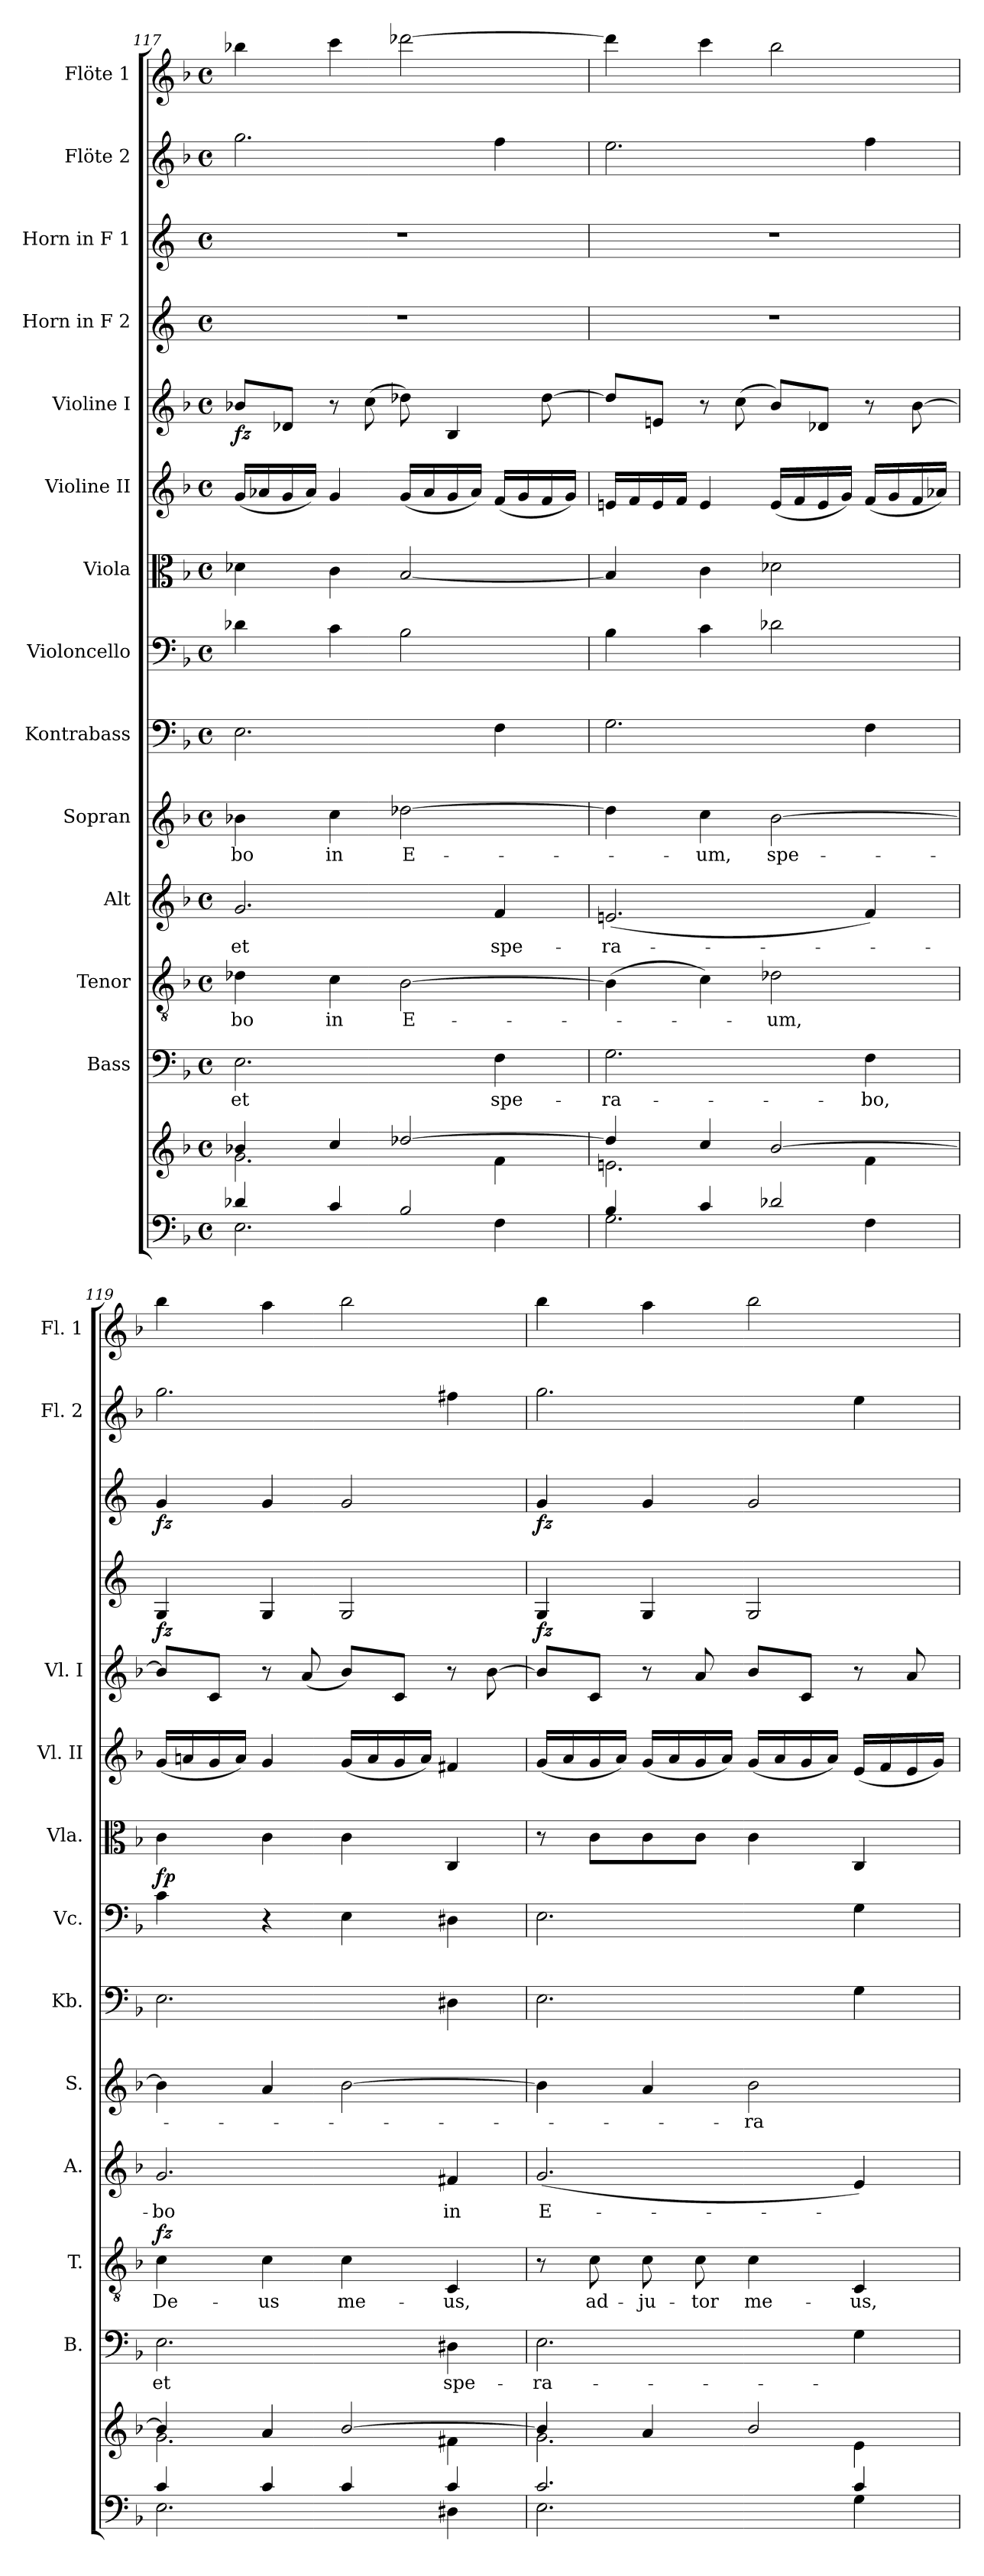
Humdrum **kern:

**kern	**kern	**kern	**text	**kern	**text	**dynam	**kern	**text	**kern	**text	**kern	**kern	**kern	**dynam	**kern	**kern	**dynam	**kern	**dynam	**kern	**dynam	**kern	**kern
*part14	*part14	*part13	*part13	*part12	*part12	*part12	*part11	*part11	*part10	*part10	*part9	*part8	*part7	*part7	*part6	*part5	*part5	*part4	*part4	*part3	*part3	*part2	*part1
*staff15	*staff14	*staff13	*staff13	*staff12	*staff12	*staff12	*staff11	*staff11	*staff10	*staff10	*staff9	*staff8	*staff7	*staff7	*staff6	*staff5	*staff5	*staff4	*staff4	*staff3	*staff3	*staff2	*staff1
*	*	*I"Bass	*	*I"Tenor	*	*	*I"Alt	*	*I"Sopran	*	*I"Kontrabass	*I"Violoncello	*I"Viola	*	*I"Violine II	*I"Violine I	*	*I"Horn in F 2	*	*I"Horn in F 1	*	*I"Flöte 2	*I"Flöte 1
*	*	*I'B.	*	*I'T.	*	*	*I'A.	*	*I'S.	*	*I'Kb.	*I'Vc.	*I'Vla.	*	*I'Vl. II	*I'Vl. I	*	*	*	*	*	*I'Fl. 2	*I'Fl. 1
*clefF4	*clefG2	*clefF4	*	*clefGv2	*	*	*clefG2	*	*clefG2	*	*clefF4	*clefF4	*clefC3	*	*clefG2	*clefG2	*	*clefG2	*	*clefG2	*	*clefG2	*clefG2
*	*	*	*	*	*	*	*	*	*	*	*ITrd7c12	*	*	*	*	*	*	*ITrd4c7	*	*ITrd4c7	*	*	*
*k[b-]	*k[b-]	*k[b-]	*	*k[b-]	*	*	*k[b-]	*	*k[b-]	*	*k[b-]	*k[b-]	*k[b-]	*	*k[b-]	*k[b-]	*	*k[b-]	*	*k[b-]	*	*k[b-]	*k[b-]
*F:	*F:	*F:	*	*F:	*	*	*F:	*	*F:	*	*F:	*F:	*F:	*	*F:	*F:	*	*F:	*	*F:	*	*F:	*F:
*M4/4	*M4/4	*M4/4	*	*M4/4	*	*	*M4/4	*	*M4/4	*	*M4/4	*M4/4	*M4/4	*	*M4/4	*M4/4	*	*M4/4	*	*M4/4	*	*M4/4	*M4/4
*met(c)	*met(c)	*met(c)	*	*met(c)	*	*	*met(c)	*	*met(c)	*	*met(c)	*met(c)	*met(c)	*	*met(c)	*met(c)	*	*met(c)	*	*met(c)	*	*met(c)	*met(c)
=117	=117	=117	=117	=117	=117	=117	=117	=117	=117	=117	=117	=117	=117	=117	=117	=117	=117	=117	=117	=117	=117	=117	=117
*^	*^	*	*	*	*	*	*	*	*	*	*	*	*	*	*	*	*	*	*	*	*	*	*
!	!	!	!	!	!LO:LY:b	!	!LO:LY:b	!	!	!LO:LY:b	!	!LO:LY:b	!	!	!	!	!	!	!LO:DY:b	!	!	!	!	!	!
4d-X/	2.E\	4b-X/	2.g\	2.E\	et	4d-X\	-bo	.	2.g/	et	4b-X\	-bo	2.EE\	4d-X\	4d-X\	.	(<16g/LL	8b-X/L	fz	1r	.	1r	.	2.gg\	4bb-X\
.	.	.	.	.	.	.	.	.	.	.	.	.	.	.	.	.	16a-X/	.	.	.	.	.	.	.	.
.	.	.	.	.	.	.	.	.	.	.	.	.	.	.	.	.	16g/	8d-X/J	.	.	.	.	.	.	.
.	.	.	.	.	.	.	.	.	.	.	.	.	.	.	.	.	16a-/JJ)	.	.	.	.	.	.	.	.
!	!	!	!	!	!	!	!LO:LY:b	!	!	!	!	!LO:LY:b	!	!	!	!	!	!	!	!	!	!	!	!	!
4c/	.	4cc/	.	.	.	4c\	in	.	.	.	4cc\	in	.	4c\	4c\	.	4g/	8r	.	.	.	.	.	.	4ccc\
.	.	.	.	.	.	.	.	.	.	.	.	.	.	.	.	.	.	(>8cc\	.	.	.	.	.	.	.
!	!	!	!	!	!	!	!LO:LY:b	!	!	!	!	!LO:LY:b	!	!	!	!	!	!	!	!	!	!	!	!	!
2B-/	.	[>2dd-X/	.	.	.	[2B-\	E-	.	.	.	[2dd-X\	E-	.	2B-\	[2B-/	.	(<16g/LL	8dd-X\)	.	.	.	.	.	.	[2ddd-X\
.	.	.	.	.	.	.	.	.	.	.	.	.	.	.	.	.	16a-/	.	.	.	.	.	.	.	.
.	.	.	.	.	.	.	.	.	.	.	.	.	.	.	.	.	16g/	4B-/	.	.	.	.	.	.	.
.	.	.	.	.	.	.	.	.	.	.	.	.	.	.	.	.	16a-/JJ)	.	.	.	.	.	.	.	.
!	!	!	!	!	!LO:LY:b	!	!	!	!	!LO:LY:b	!	!	!	!	!	!	!	!	!	!	!	!	!	!	!
.	4F\	.	4f\	4F\	spe-	.	.	.	4f/	spe-	.	.	4FF\	.	.	.	(<16f/LL	.	.	.	.	.	.	4ff\	.
.	.	.	.	.	.	.	.	.	.	.	.	.	.	.	.	.	16g/	.	.	.	.	.	.	.	.
.	.	.	.	.	.	.	.	.	.	.	.	.	.	.	.	.	16f/	[8dd-\	.	.	.	.	.	.	.
.	.	.	.	.	.	.	.	.	.	.	.	.	.	.	.	.	16g/JJ)	.	.	.	.	.	.	.	.
=118	=118	=118	=118	=118	=118	=118	=118	=118	=118	=118	=118	=118	=118	=118	=118	=118	=118	=118	=118	=118	=118	=118	=118	=118	=118
!	!	!	!	!	!LO:LY:b	!	!	!	!	!LO:LY:b	!	!	!	!	!	!	!	!	!	!	!	!	!	!	!
4B-/	2.G\	4dd-/]	2.en\	2.G\	-ra-	(>4B-\]	.	.	(<2.en/	-ra-	4dd-\]	.	2.GG\	4B-\	4B-/]	.	16en/LL	8dd-/L]	.	1r	.	1r	.	2.ee\	4ddd-\]
.	.	.	.	.	.	.	.	.	.	.	.	.	.	.	.	.	16f/	.	.	.	.	.	.	.	.
.	.	.	.	.	.	.	.	.	.	.	.	.	.	.	.	.	16e/	8en/J	.	.	.	.	.	.	.
.	.	.	.	.	.	.	.	.	.	.	.	.	.	.	.	.	16f/JJ	.	.	.	.	.	.	.	.
!	!	!	!	!	!	!	!	!	!	!	!	!LO:LY:b	!	!	!	!	!	!	!	!	!	!	!	!	!
4c/	.	4cc/	.	.	.	4c\)	.	.	.	.	4cc\	-um,	.	4c\	4c\	.	4e/	8r	.	.	.	.	.	.	4ccc\
.	.	.	.	.	.	.	.	.	.	.	.	.	.	.	.	.	.	(>8cc\	.	.	.	.	.	.	.
!	!	!	!	!	!	!	!LO:LY:b	!	!	!	!	!LO:LY:b	!	!	!	!	!	!	!	!	!	!	!	!	!
2d-X/	.	[>2b-/	.	.	.	2d-X\	-um,	.	.	.	[2b-\	spe-	.	2d-X\	2d-X\	.	(<16e/LL	8b-/L)	.	.	.	.	.	.	2bb-\
.	.	.	.	.	.	.	.	.	.	.	.	.	.	.	.	.	16f/	.	.	.	.	.	.	.	.
.	.	.	.	.	.	.	.	.	.	.	.	.	.	.	.	.	16e/	8d-X/J	.	.	.	.	.	.	.
.	.	.	.	.	.	.	.	.	.	.	.	.	.	.	.	.	16g/JJ)	.	.	.	.	.	.	.	.
!	!	!	!	!	!LO:LY:b	!	!	!	!	!	!	!	!	!	!	!	!	!	!	!	!	!	!	!	!
.	4F\	.	4f\	4F\	-bo,	.	.	.	4f/)	.	.	.	4FF\	.	.	.	(<16f/LL	8r	.	.	.	.	.	4ff\	.
.	.	.	.	.	.	.	.	.	.	.	.	.	.	.	.	.	16g/	.	.	.	.	.	.	.	.
.	.	.	.	.	.	.	.	.	.	.	.	.	.	.	.	.	16f/	[8b-\	.	.	.	.	.	.	.
.	.	.	.	.	.	.	.	.	.	.	.	.	.	.	.	.	16a-X/JJ)	.	.	.	.	.	.	.	.
=119	=119	=119	=119	=119	=119	=119	=119	=119	=119	=119	=119	=119	=119	=119	=119	=119	=119	=119	=119	=119	=119	=119	=119	=119	=119
!	!	!	!	!	!LO:LY:b	!	!LO:LY:b	!LO:DY:a	!	!LO:LY:b	!	!	!	!	!	!LO:DY:b	!	!	!	!	!LO:DY:b	!	!LO:DY:b	!	!
4c/	2.E\	4b-/]	2.g\	2.E\	et	4c\	De-	fz	2.g/	-bo	4b-\]	.	2.EE\	4c\	4c\	fp	(<16g/LL	8b-/L]	.	4C/	fz	4c/	fz	2.gg\	4bb-\
.	.	.	.	.	.	.	.	.	.	.	.	.	.	.	.	.	16an/	.	.	.	.	.	.	.	.
.	.	.	.	.	.	.	.	.	.	.	.	.	.	.	.	.	16g/	8c/J	.	.	.	.	.	.	.
.	.	.	.	.	.	.	.	.	.	.	.	.	.	.	.	.	16a/JJ)	.	.	.	.	.	.	.	.
!	!	!	!	!	!	!	!LO:LY:b	!	!	!	!	!	!	!	!	!	!	!	!	!	!	!	!	!	!
4c/	.	4a/	.	.	.	4c\	-us	.	.	.	4a/	.	.	4r	4c\	.	4g/	8r	.	4C/	.	4c/	.	.	4aa\
.	.	.	.	.	.	.	.	.	.	.	.	.	.	.	.	.	.	(<8a/	.	.	.	.	.	.	.
!	!	!	!	!	!	!	!LO:LY:b	!	!	!	!	!	!	!	!	!	!	!	!	!	!	!	!	!	!
4c/	.	[>2b-/	.	.	.	4c\	me-	.	.	.	[2b-\	.	.	4E\	4c\	.	(<16g/LL	8b-/L)	.	2C/	.	2c/	.	.	2bb-\
.	.	.	.	.	.	.	.	.	.	.	.	.	.	.	.	.	16a/	.	.	.	.	.	.	.	.
.	.	.	.	.	.	.	.	.	.	.	.	.	.	.	.	.	16g/	8c/J	.	.	.	.	.	.	.
.	.	.	.	.	.	.	.	.	.	.	.	.	.	.	.	.	16a/JJ)	.	.	.	.	.	.	.	.
!	!	!	!	!	!LO:LY:b	!	!LO:LY:b	!	!	!LO:LY:b	!	!	!	!	!	!	!	!	!	!	!	!	!	!	!
4c/	4D#X\	.	4f#X\	4D#X\	spe-	4C/	-us,	.	4f#X/	in	.	.	4DD#X\	4D#X\	4C/	.	4f#X/	8r	.	.	.	.	.	4ff#X\	.
.	.	.	.	.	.	.	.	.	.	.	.	.	.	.	.	.	.	[8b-\	.	.	.	.	.	.	.
!!LO:PB:g=z
=120	=120	=120	=120	=120	=120	=120	=120	=120	=120	=120	=120	=120	=120	=120	=120	=120	=120	=120	=120	=120	=120	=120	=120	=120	=120
!	!	!	!	!	!LO:LY:b	!	!	!	!	!LO:LY:b	!	!	!	!	!	!	!	!	!	!	!LO:DY:b	!	!LO:DY:b	!	!
2.c/	2.E\	4b-/]	2.g\	2.E\	-ra-	8r	.	.	(<2.g/	E-	4b-\]	.	2.EE\	2.E\	8r	.	(<16g/LL	8b-/L]	.	4C/	fz	4c/	fz	2.gg\	4bb-\
.	.	.	.	.	.	.	.	.	.	.	.	.	.	.	.	.	16a/	.	.	.	.	.	.	.	.
!	!	!	!	!	!	!	!LO:LY:b	!	!	!	!	!	!	!	!	!	!	!	!	!	!	!	!	!	!
.	.	.	.	.	.	8c\	ad-	.	.	.	.	.	.	.	8c\L	.	16g/	8c/J	.	.	.	.	.	.	.
.	.	.	.	.	.	.	.	.	.	.	.	.	.	.	.	.	16a/JJ)	.	.	.	.	.	.	.	.
!	!	!	!	!	!	!	!LO:LY:b	!	!	!	!	!	!	!	!	!	!	!	!	!	!	!	!	!	!
.	.	4a/	.	.	.	8c\	-ju-	.	.	.	4a/	.	.	.	8c\	.	(<16g/LL	8r	.	4C/	.	4c/	.	.	4aa\
.	.	.	.	.	.	.	.	.	.	.	.	.	.	.	.	.	16a/	.	.	.	.	.	.	.	.
!	!	!	!	!	!	!	!LO:LY:b	!	!	!	!	!	!	!	!	!	!	!	!	!	!	!	!	!	!
.	.	.	.	.	.	8c\	-tor	.	.	.	.	.	.	.	8c\J	.	16g/	8a/	.	.	.	.	.	.	.
.	.	.	.	.	.	.	.	.	.	.	.	.	.	.	.	.	16a/JJ)	.	.	.	.	.	.	.	.
!	!	!	!	!	!	!	!LO:LY:b	!	!	!	!	!LO:LY:b	!	!	!	!	!	!	!	!	!	!	!	!	!
.	.	2b-/	.	.	.	4c\	me-	.	.	.	2b-\	-ra-	.	.	4c\	.	(<16g/LL	8b-/L	.	2C/	.	2c/	.	.	2bb-\
.	.	.	.	.	.	.	.	.	.	.	.	.	.	.	.	.	16a/	.	.	.	.	.	.	.	.
.	.	.	.	.	.	.	.	.	.	.	.	.	.	.	.	.	16g/	8c/J	.	.	.	.	.	.	.
.	.	.	.	.	.	.	.	.	.	.	.	.	.	.	.	.	16a/JJ)	.	.	.	.	.	.	.	.
!	!	!	!	!	!	!	!LO:LY:b	!	!	!	!	!	!	!	!	!	!	!	!	!	!	!	!	!	!
4c/	4G\	.	4e\	4G\	.	4C/	-us,	.	4e/)	.	.	.	4GG\	4G\	4C/	.	(<16e/LL	8r	.	.	.	.	.	4ee\	.
.	.	.	.	.	.	.	.	.	.	.	.	.	.	.	.	.	16f/	.	.	.	.	.	.	.	.
.	.	.	.	.	.	.	.	.	.	.	.	.	.	.	.	.	16e/	8a/	.	.	.	.	.	.	.
.	.	.	.	.	.	.	.	.	.	.	.	.	.	.	.	.	16g/JJ)	.	.	.	.	.	.	.	.
*v	*v	*	*	*	*	*	*	*	*	*	*	*	*	*	*	*	*	*	*	*	*	*	*	*	*
*	*v	*v	*	*	*	*	*	*	*	*	*	*	*	*	*	*	*	*	*	*	*	*	*	*
=	=	=	=	=	=	=	=	=	=	=	=	=	=	=	=	=	=	=	=	=	=	=	=
*-	*-	*-	*-	*-	*-	*-	*-	*-	*-	*-	*-	*-	*-	*-	*-	*-	*-	*-	*-	*-	*-	*-	*-
